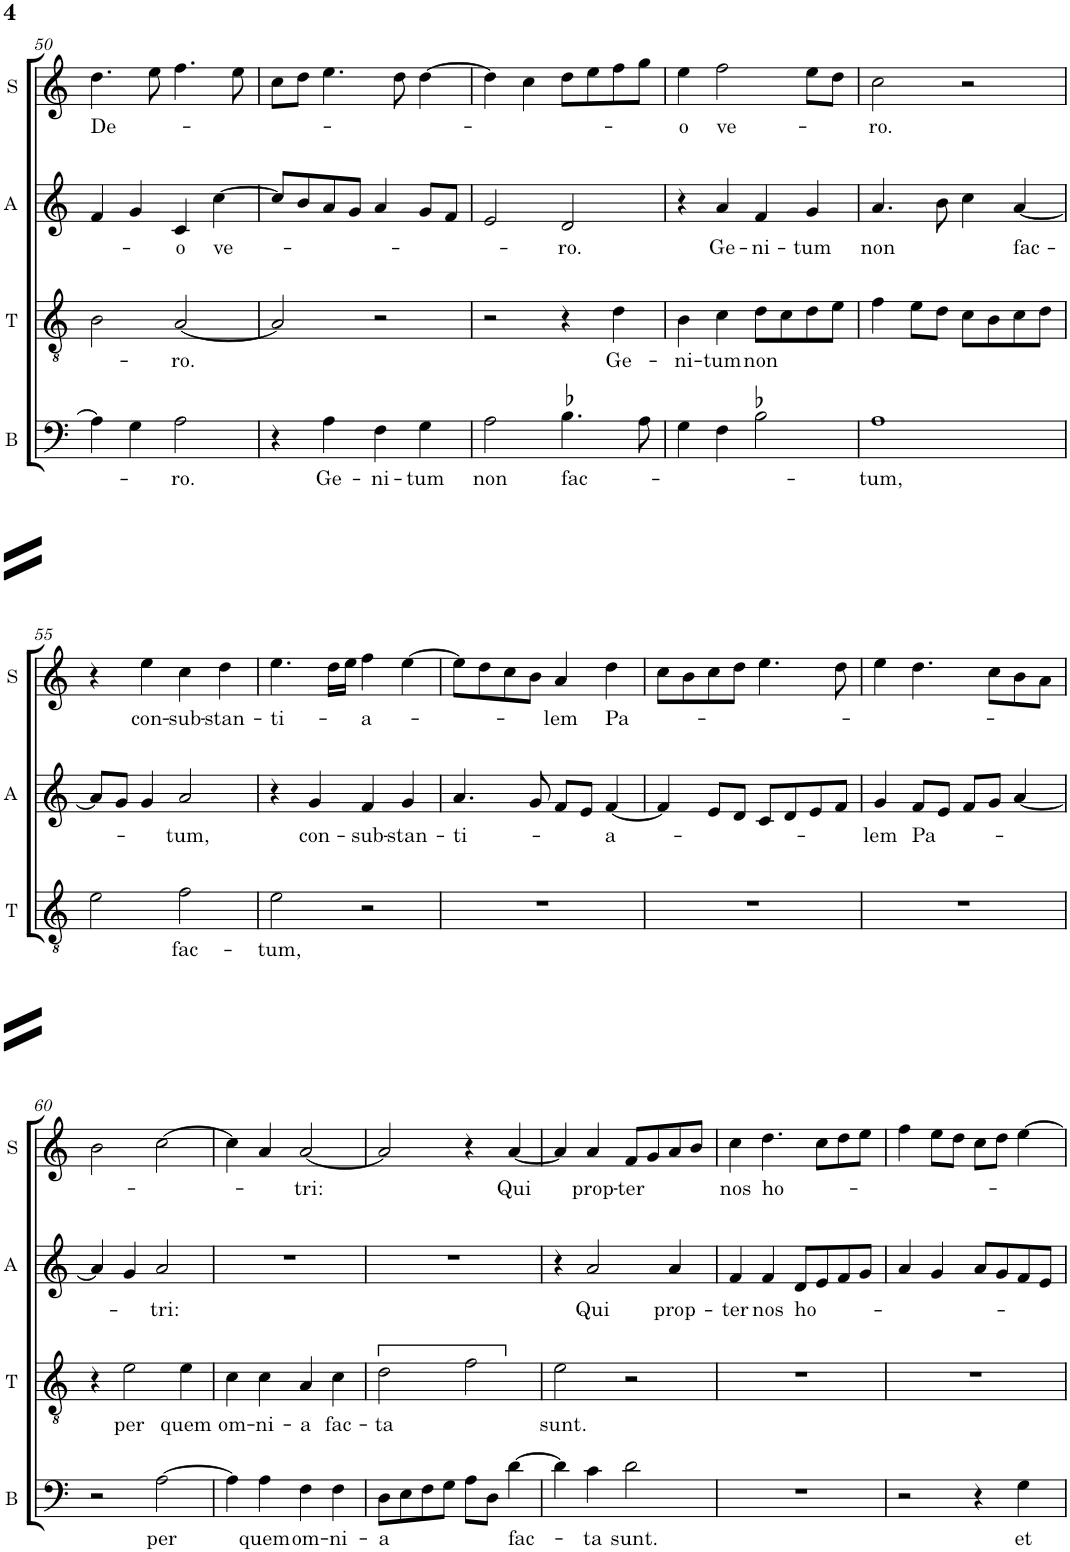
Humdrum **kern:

**kern	**text	**kern	**text	**kern	**text	**kern	**text
*part4	*part4	*part3	*part3	*part2	*part2	*part1	*part1
*staff4	*staff4	*staff3	*staff3	*staff2	*staff2	*staff1	*staff1
*I"B	*	*I"T	*	*I"A	*	*I"S	*
*I'B	*	*I'T	*	*I'A	*	*I'S	*
!!LO:PB:g=z
*clefF4	*	*clefGv2	*	*clefG2	*	*clefG2	*
*k[]	*	*k[]	*	*k[]	*	*k[]	*
*M2/2	*	*M2/2	*	*M2/2	*	*M2/2	*
*met(c|)	*	*met(c|)	*	*met(c|)	*	*met(c|)	*
=50	=50	=50	=50	=50	=50	=50	=50
!	!	!	!	!	!	!	!LO:LY:b
4A\]	.	2B\	.	4f/	.	4.dd\	De-
4G\	.	.	.	4g/	.	.	.
.	.	.	.	.	.	8ee\	.
!	!LO:LY:b	!	!LO:LY:b	!	!LO:LY:b	!	!
2A\	-ro.	[2A/	-ro.	4c/	-o	4.ff\	.
!	!	!	!	!	!LO:LY:b	!	!
.	.	.	.	[4cc\	ve-	.	.
.	.	.	.	.	.	8ee\	.
=51	=51	=51	=51	=51	=51	=51	=51
4r	.	2A/]	.	8cc/L]	.	8cc\L	.
.	.	.	.	8b/	.	8dd\J	.
!	!LO:LY:b	!	!	!	!	!	!
4A\	Ge-	.	.	8a/	.	4.ee\	.
.	.	.	.	8g/J	.	.	.
!	!LO:LY:b	!	!	!	!	!	!
4F\	-ni-	2r	.	4a/	.	.	.
.	.	.	.	.	.	8dd\	.
!	!LO:LY:b	!	!	!	!	!	!
4G\	-tum	.	.	8g/L	.	[4dd\	.
.	.	.	.	8f/J	.	.	.
=52	=52	=52	=52	=52	=52	=52	=52
!	!LO:LY:b	!	!	!	!	!	!
2A\	non	2r	.	2e/	.	4dd\]	.
.	.	.	.	.	.	4cc\	.
!	!LO:LY:b	!	!	!	!LO:LY:b	!	!
4.B-X\	fac-	4r	.	2d/	-ro.	8dd\L	.
.	.	.	.	.	.	8ee\	.
!	!	!	!LO:LY:b	!	!	!	!
.	.	4d\	Ge-	.	.	8ff\	.
8A\	.	.	.	.	.	8gg\J	.
=53	=53	=53	=53	=53	=53	=53	=53
!	!	!	!LO:LY:b	!	!	!	!LO:LY:b
4G\	.	4B\	-ni-	4r	.	4ee\	o
!	!	!	!LO:LY:b	!	!LO:LY:b	!	!LO:LY:b
4F\	.	4c\	-tum	4a/	Ge-	2ff\	ve-
!	!	!	!LO:LY:b	!	!LO:LY:b	!	!
2B-X\	.	8d\L	non	4f/	-ni-	.	.
.	.	8c\	.	.	.	.	.
!	!	!	!	!	!LO:LY:b	!	!
.	.	8d\	.	4g/	-tum	8ee\L	.
.	.	8e\J	.	.	.	8dd\J	.
=54	=54	=54	=54	=54	=54	=54	=54
!	!LO:LY:b	!	!	!	!LO:LY:b	!	!LO:LY:b
1A	-tum,	4f\	.	4.a/	non	2cc\	-ro.
.	.	8e\L	.	.	.	.	.
.	.	8d\J	.	8b\	.	.	.
.	.	8c\L	.	4cc\	.	2r	.
.	.	8B\	.	.	.	.	.
!	!	!	!	!	!LO:LY:b	!	!
.	.	8c\	.	[4a/	fac-	.	.
.	.	8d\J	.	.	.	.	.
!!LO:LB:g=z
=55	=55	=55	=55	=55	=55	=55	=55
1r	.	2e\	.	8a/L]	.	4r	.
.	.	.	.	8g/J	.	.	.
!	!	!	!	!	!	!	!LO:LY:b
.	.	.	.	4g/	.	4ee\	con-
!	!	!	!LO:LY:b	!	!LO:LY:b	!	!LO:LY:b
.	.	2f\	fac-	2a/	-tum,	4cc\	-sub-
!	!	!	!	!	!	!	!LO:LY:b
.	.	.	.	.	.	4dd\	-stan-
=56	=56	=56	=56	=56	=56	=56	=56
!	!	!	!LO:LY:b	!	!	!	!LO:LY:b
1r	.	2e\	-tum,	4r	.	4.ee\	-ti-
!	!	!	!	!	!LO:LY:b	!	!
.	.	.	.	4g/	con-	.	.
.	.	.	.	.	.	16dd\LL	.
.	.	.	.	.	.	16ee\JJ	.
!	!	!	!	!	!LO:LY:b	!	!LO:LY:b
.	.	2r	.	4f/	-sub-	4ff\	-a-
!	!	!	!	!	!LO:LY:b	!	!
.	.	.	.	4g/	-stan-	[4ee\	.
=57	=57	=57	=57	=57	=57	=57	=57
!	!	!	!	!	!LO:LY:b	!	!
1r	.	1r	.	4.a/	-ti-	8ee\L]	.
.	.	.	.	.	.	8dd\	.
.	.	.	.	.	.	8cc\	.
.	.	.	.	8g/	.	8b\J	.
!	!	!	!	!	!	!	!LO:LY:b
.	.	.	.	8f/L	.	4a/	-lem
.	.	.	.	8e/J	.	.	.
!	!	!	!	!	!LO:LY:b	!	!LO:LY:b
.	.	.	.	[4f/	-a-	4dd\	Pa-
=58	=58	=58	=58	=58	=58	=58	=58
1r	.	1r	.	4f/]	.	8cc\L	.
.	.	.	.	.	.	8b\	.
.	.	.	.	8e/L	.	8cc\	.
.	.	.	.	8d/J	.	8dd\J	.
.	.	.	.	8c/L	.	4.ee\	.
.	.	.	.	8d/	.	.	.
.	.	.	.	8e/	.	.	.
.	.	.	.	8f/J	.	8dd\	.
=59	=59	=59	=59	=59	=59	=59	=59
!	!	!	!	!	!LO:LY:b	!	!
1r	.	1r	.	4g/	-lem	4ee\	.
!	!	!	!	!	!LO:LY:b	!	!
.	.	.	.	8f/L	Pa-	4.dd\	.
.	.	.	.	8e/J	.	.	.
.	.	.	.	8f/L	.	.	.
.	.	.	.	8g/J	.	8cc\L	.
.	.	.	.	[4a/	.	8b\	.
.	.	.	.	.	.	8a\J	.
!!LO:LB:g=z
=60	=60	=60	=60	=60	=60	=60	=60
2r	.	4r	.	4a/]	.	2b\	.
!	!	!	!LO:LY:b	!	!	!	!
.	.	2e\	per	4g/	.	.	.
!	!LO:LY:b	!	!	!	!LO:LY:b	!	!
[2A\	per	.	.	2a/	-tri:	[2cc\	.
!	!	!	!LO:LY:b	!	!	!	!
.	.	4e\	quem	.	.	.	.
=61	=61	=61	=61	=61	=61	=61	=61
!	!	!	!LO:LY:b	!	!	!	!
4A\]	.	4c\	om-	1r	.	4cc\]	.
!	!LO:LY:b	!	!LO:LY:b	!	!	!	!
4A\	quem	4c\	-ni-	.	.	4a/	.
!	!LO:LY:b	!	!LO:LY:b	!	!	!	!LO:LY:b
4F\	om-	4A/	-a	.	.	[2a/	-tri:
!	!LO:LY:b	!	!LO:LY:b	!	!	!	!
4F\	-ni-	4c\	fac-	.	.	.	.
=62	=62	=62	=62	=62	=62	=62	=62
!	!LO:LY:b	!	!LO:LY:b	!	!	!	!
8D\L	-a	2d\	-ta	1r	.	2a/]	.
8E\	.	.	.	.	.	.	.
8F\	.	.	.	.	.	.	.
8G\J	.	.	.	.	.	.	.
8A\L	.	2f\	.	.	.	4r	.
8D\J	.	.	.	.	.	.	.
!	!LO:LY:b	!	!	!	!	!	!LO:LY:b
[4d\	fac-	.	.	.	.	[4a/	Qui
=63	=63	=63	=63	=63	=63	=63	=63
!	!	!	!LO:LY:b	!	!	!	!
4d\]	.	2e\	sunt.	4r	.	4a/]	.
!	!LO:LY:b	!	!	!	!LO:LY:b	!	!LO:LY:b
4c\	-ta	.	.	2a/	Qui	4a/	prop-
!	!LO:LY:b	!	!	!	!	!	!LO:LY:b
2d\	sunt.	2r	.	.	.	8f/L	-ter
.	.	.	.	.	.	8g/	.
!	!	!	!	!	!LO:LY:b	!	!
.	.	.	.	4a/	prop-	8a/	.
.	.	.	.	.	.	8b/J	.
=64	=64	=64	=64	=64	=64	=64	=64
!	!	!	!	!	!LO:LY:b	!	!LO:LY:b
1r	.	1r	.	4f/	-ter	4cc\	nos
!	!	!	!	!	!LO:LY:b	!	!LO:LY:b
.	.	.	.	4f/	nos	4.dd\	ho-
!	!	!	!	!	!LO:LY:b	!	!
.	.	.	.	8d/L	ho-	.	.
.	.	.	.	8e/	.	8cc\L	.
.	.	.	.	8f/	.	8dd\	.
.	.	.	.	8g/J	.	8ee\J	.
=65	=65	=65	=65	=65	=65	=65	=65
2r	.	1r	.	4a/	.	4ff\	.
.	.	.	.	4g/	.	8ee\L	.
.	.	.	.	.	.	8dd\J	.
4r	.	.	.	8a/L	.	8cc\L	.
.	.	.	.	8g/	.	8dd\J	.
!	!LO:LY:b	!	!	!	!	!	!
4G\	et	.	.	8f/	.	[4ee\	.
.	.	.	.	8e/J	.	.	.
=	=	=	=	=	=	=	=
*-	*-	*-	*-	*-	*-	*-	*-
